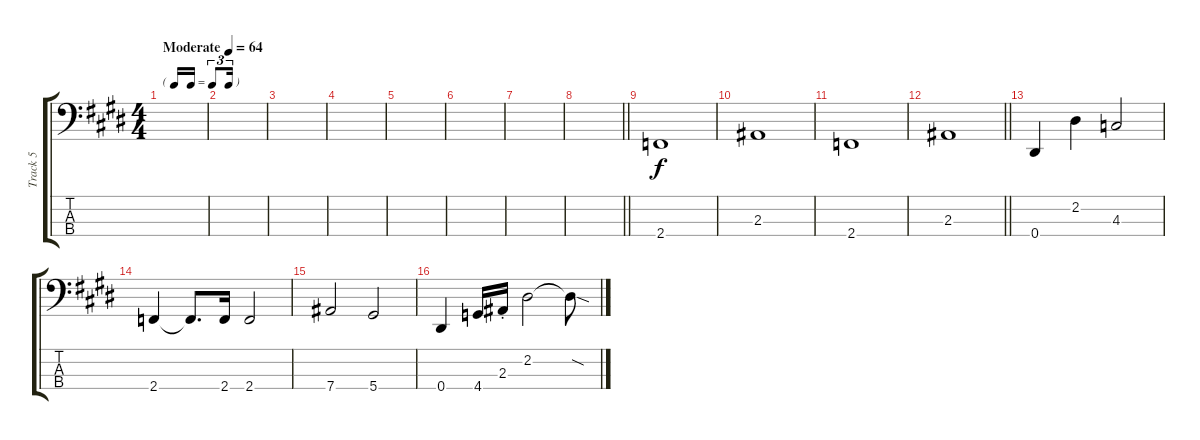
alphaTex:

\track ("Track 5" "Track 5") {instrument electricbassfinger}
\staff {score tabs}
\tuning (Gb2 Db2 Ab1 Eb1) {hide}
\ts (4 4)
\tf triplet16th
\tempo (64 "Moderate")
\clef f4
\ks e
|
|
|
|
|
|
|
\barLineRight lightlight
|
2.4.1 |
2.3.1 |
2.4.1 |
\barLineRight lightlight
2.3.1 |
0.4.4 2.2.4 4.3.2 |
2.4.4 2.4{t}.8{d} 2.4.16 2.4.2 |
7.4.2 5.4.2 |
0.4.4 4.4.16 2.3{st}.16 2.2.2 2.2{sod t}.8
